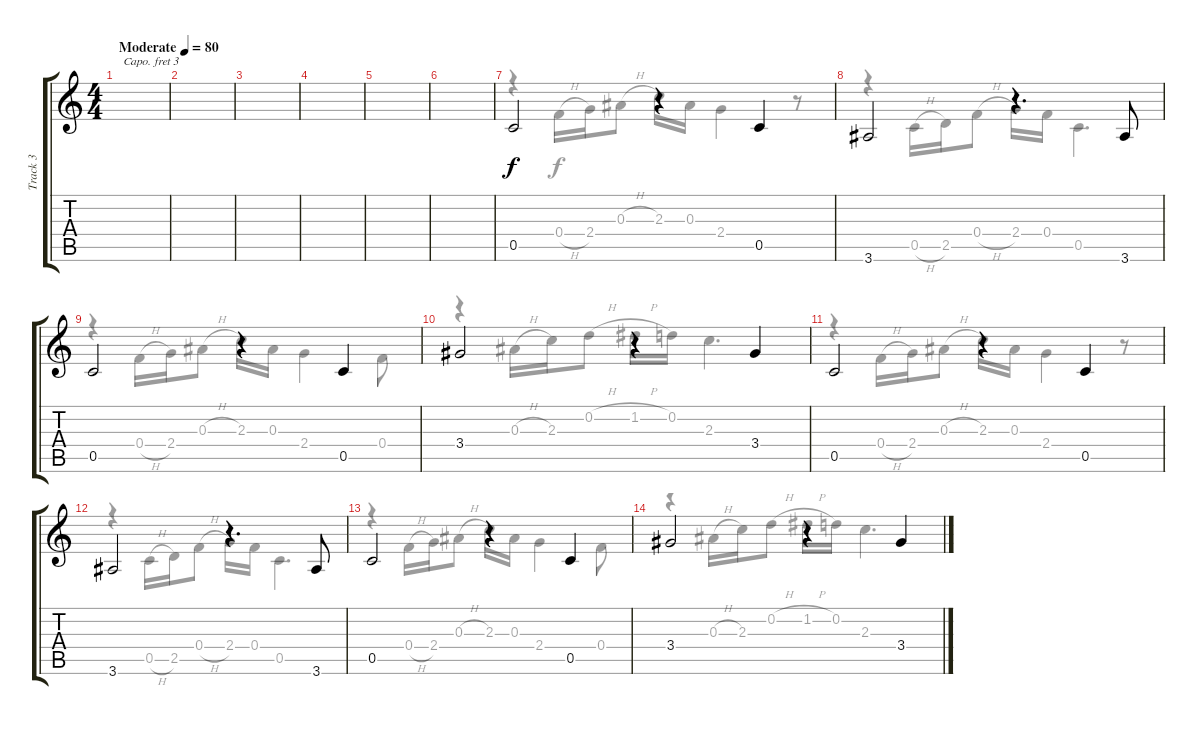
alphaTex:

\track ("Track 3" "Track 3") {mute instrument electricguitarjazz}
\staff {score tabs}
\capo 3
\tuning (E4 B3 G3 D3 A2 E2) {hide}
\voice
\ts (4 4)
\tempo (80 "Moderate")
\clef g2
\ks c
|
|
|
|
|
|
0.5.2 r.4 0.5.4 |
3.6.2 r.4{d} 3.6.8 |
0.5.2 r.4 0.5.4 |
3.4.2 r.4 3.4.4 |
0.5.2 r.4 0.5.4 |
3.6.2 r.4{d} 3.6.8 |
0.5.2 r.4 0.5.4 |
3.4.2 r.4 3.4.4
\voice
\clef g2
\ottava regular
\simile none
\ks c
|
|
|
|
|
|
r.4 0.4{h}.16 2.4.16 0.3{h}.8 2.3.16 0.3.16 2.4.4 r.8 |
r.4 0.5{h}.16 2.5.16 0.4{h}.8 2.4.16 0.4.16 0.5.4{d} |
r.4 0.4{h}.16 2.4.16 0.3{h}.8 2.3.16 0.3.16 2.4.4 0.4.8 |
r.4 0.3{h}.16 2.3.16 0.2{h}.8 1.2{h}.16 0.2.16 2.3.4{d} |
r.4 0.4{h}.16 2.4.16 0.3{h}.8 2.3.16 0.3.16 2.4.4 r.8 |
r.4 0.5{h}.16 2.5.16 0.4{h}.8 2.4.16 0.4.16 0.5.4{d} |
r.4 0.4{h}.16 2.4.16 0.3{h}.8 2.3.16 0.3.16 2.4.4 0.4.8 |
r.4 0.3{h}.16 2.3.16 0.2{h}.8 1.2{h}.16 0.2.16 2.3.4{d}
